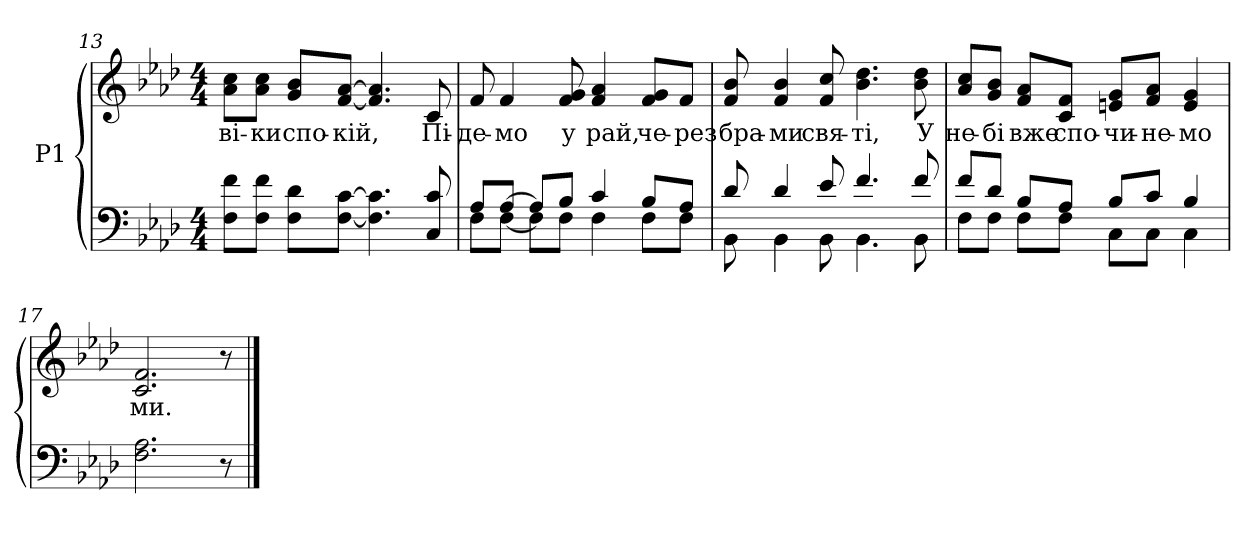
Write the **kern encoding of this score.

**kern	**kern	**text
*part1	*part1	*part1
*staff2	*staff1	*staff1
*I"P1	*	*
*clefF4	*clefG2	*
*k[b-e-a-d-]	*k[b-e-a-d-]	*
*A-:	*A-:	*
*M4/4	*M4/4	*
=13	=13	=13
!	!	!LO:LY:b:color=#000000
8Fi\ 8fi\L	8a-i\ 8cci\L	-вi-
!	!	!LO:LY:b:color=#000000
8Fi\ 8fi\J	8a-i\ 8cci\J	-ки
!	!	!LO:LY:b:color=#000000
8Fi\ 8d-i\L	8gi/ 8b-i/L	спо-
!	!	!LO:LY:b:color=#000000
[<8Fi\ [>8ci\J	[<8fi/ [>8a-i/J	-кiй,
4.Fi\] 4.ci]	4.fi/] 4.a-i]	.
!	!	!LO:LY:b:color=#000000
8Ci/ 8ci	8ci/	Пi-
=14	=14	=14
*^	*	*
!	!	!	!LO:LY:b:color=#000000
8A-i/L	8Fi\L	8fi/	-де-
!	!	!	!LO:LY:b:color=#000000
[>8A-i/J	[<8Fi\J	4fi/	-мо
8A-i/L]	8Fi\L]	.	.
!	!	!	!LO:LY:b:color=#000000
8B-i/J	8Fi\J	8fi/ 8gi	у
!	!	!	!LO:LY:b:color=#000000
4ci/	4Fi\	4fi/ 4a-i	рай,
!	!	!	!LO:LY:b:color=#000000
8B-i/L	8Fi\L	8fi/ 8gi/L	че-
!	!	!	!LO:LY:b:color=#000000
8A-i/J	8Fi\J	8fi/J	-рез
!!LO:LB:g=z
=15	=15	=15	=15
!	!	!	!LO:LY:b:color=#000000
8d-i/	8BB-i\	8fi/ 8b-i	бра-
!	!	!	!LO:LY:b:color=#000000
4d-i/	4BB-i\	4fi/ 4b-i	-ми
!	!	!	!LO:LY:b:color=#000000
8e-i/	8BB-i\	8fi/ 8cci	свя-
!	!	!	!LO:LY:b:color=#000000
4.fi/	4.BB-i\	4.b-i\ 4.dd-i	-тi,
!	!	!	!LO:LY:b:color=#000000
8fi/	8BB-i\	8b-i\ 8dd-i	У
=16	=16	=16	=16
!	!	!	!LO:LY:b:color=#000000
8fi/L	8Fi\L	8a-i/ 8cci/L	не-
!	!	!	!LO:LY:b:color=#000000
8d-i/J	8Fi\J	8gi/ 8b-i/J	-бi
!	!	!	!LO:LY:b:color=#000000
8B-i/L	8Fi\L	8fi/ 8a-i/L	вже
!	!	!	!LO:LY:b:color=#000000
8A-i/J	8Fi\J	8ci/ 8fi/J	спо-
!	!	!	!LO:LY:b:color=#000000
8B-i/L	8Ci\L	8eni/ 8gi/L	-чи-
!	!	!	!LO:LY:b:color=#000000
8ci/J	8Ci\J	8fi/ 8a-i/J	-не-
!	!	!	!LO:LY:b:color=#000000
4B-i/	4Ci\	4ei/ 4gi	-мо
*v	*v	*	*
=17	=17	=17
*^	*	*
!	!	!	!LO:LY:b:color=#000000
*v	*v	*	*
2.Fi\ 2.A-i	2.ci/ 2.fi	ми.
8r	8r	.
==	==	==
*-	*-	*-
